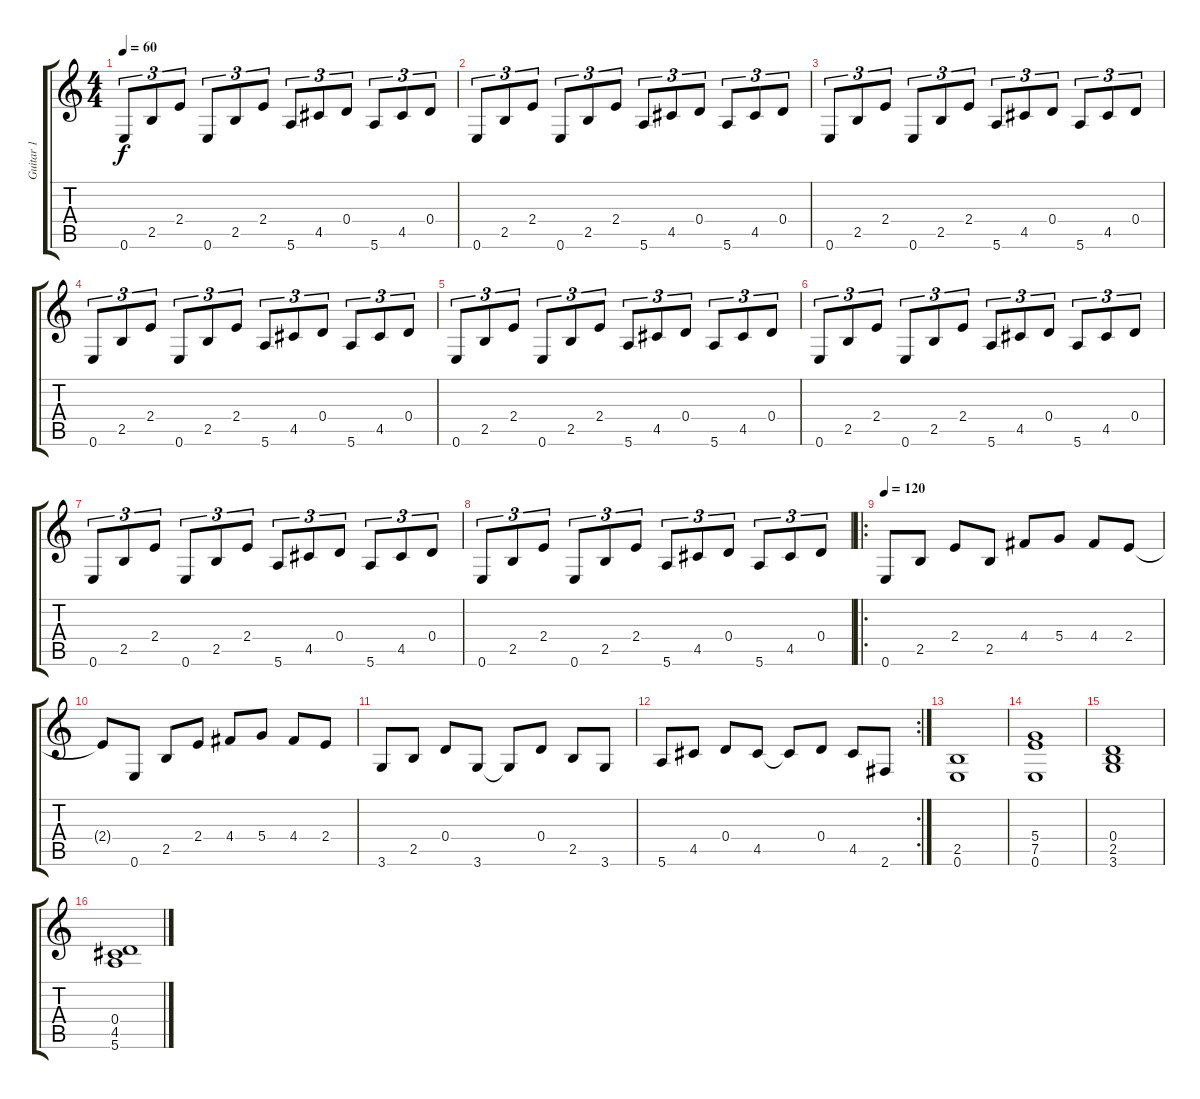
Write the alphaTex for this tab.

\track ("Guitar 1" "Guitar 1") {instrument electricguitarclean}
\staff {score tabs}
\tuning (E4 B3 G3 D3 A2 E2) {hide}
\ts (4 4)
\tempo 60
\clef g2
\ks c
0.6.8{tu (3 2) dy f} 2.5.8{tu (3 2)} 2.4.8{tu (3 2)} 0.6.8{tu (3 2)} 2.5.8{tu (3 2)} 2.4.8{tu (3 2)} 5.6.8{tu (3 2)} 4.5.8{tu (3 2)} 0.4.8{tu (3 2)} 5.6.8{tu (3 2)} 4.5.8{tu (3 2)} 0.4.8{tu (3 2)} |
0.6.8{tu (3 2)} 2.5.8{tu (3 2)} 2.4.8{tu (3 2)} 0.6.8{tu (3 2)} 2.5.8{tu (3 2)} 2.4.8{tu (3 2)} 5.6.8{tu (3 2)} 4.5.8{tu (3 2)} 0.4.8{tu (3 2)} 5.6.8{tu (3 2)} 4.5.8{tu (3 2)} 0.4.8{tu (3 2)} |
0.6.8{tu (3 2)} 2.5.8{tu (3 2)} 2.4.8{tu (3 2)} 0.6.8{tu (3 2)} 2.5.8{tu (3 2)} 2.4.8{tu (3 2)} 5.6.8{tu (3 2)} 4.5.8{tu (3 2)} 0.4.8{tu (3 2)} 5.6.8{tu (3 2)} 4.5.8{tu (3 2)} 0.4.8{tu (3 2)} |
0.6.8{tu (3 2)} 2.5.8{tu (3 2)} 2.4.8{tu (3 2)} 0.6.8{tu (3 2)} 2.5.8{tu (3 2)} 2.4.8{tu (3 2)} 5.6.8{tu (3 2)} 4.5.8{tu (3 2)} 0.4.8{tu (3 2)} 5.6.8{tu (3 2)} 4.5.8{tu (3 2)} 0.4.8{tu (3 2)} |
0.6.8{tu (3 2)} 2.5.8{tu (3 2)} 2.4.8{tu (3 2)} 0.6.8{tu (3 2)} 2.5.8{tu (3 2)} 2.4.8{tu (3 2)} 5.6.8{tu (3 2)} 4.5.8{tu (3 2)} 0.4.8{tu (3 2)} 5.6.8{tu (3 2)} 4.5.8{tu (3 2)} 0.4.8{tu (3 2)} |
0.6.8{tu (3 2)} 2.5.8{tu (3 2)} 2.4.8{tu (3 2)} 0.6.8{tu (3 2)} 2.5.8{tu (3 2)} 2.4.8{tu (3 2)} 5.6.8{tu (3 2)} 4.5.8{tu (3 2)} 0.4.8{tu (3 2)} 5.6.8{tu (3 2)} 4.5.8{tu (3 2)} 0.4.8{tu (3 2)} |
0.6.8{tu (3 2)} 2.5.8{tu (3 2)} 2.4.8{tu (3 2)} 0.6.8{tu (3 2)} 2.5.8{tu (3 2)} 2.4.8{tu (3 2)} 5.6.8{tu (3 2)} 4.5.8{tu (3 2)} 0.4.8{tu (3 2)} 5.6.8{tu (3 2)} 4.5.8{tu (3 2)} 0.4.8{tu (3 2)} |
0.6.8{tu (3 2)} 2.5.8{tu (3 2)} 2.4.8{tu (3 2)} 0.6.8{tu (3 2)} 2.5.8{tu (3 2)} 2.4.8{tu (3 2)} 5.6.8{tu (3 2)} 4.5.8{tu (3 2)} 0.4.8{tu (3 2)} 5.6.8{tu (3 2)} 4.5.8{tu (3 2)} 0.4.8{tu (3 2)} |
\ro
\tempo 120
0.6.8 2.5.8 2.4.8 2.5.8 4.4.8 5.4.8 4.4.8 2.4.8 |
2.4{t}.8 0.6.8 2.5.8 2.4.8 4.4.8 5.4.8 4.4.8 2.4.8 |
3.6.8 2.5.8 0.4.8 3.6.8 3.6{t}.8 0.4.8 2.5.8 3.6.8 |
\rc 2
5.6.8 4.5.8 0.4.8 4.5.8 4.5{t}.8 0.4.8 4.5.8 2.6.8 |
(2.5 0.6).1 |
(5.4 7.5 0.6).1 |
(0.4 2.5 3.6).1 |
(0.4 4.5 5.6).1
